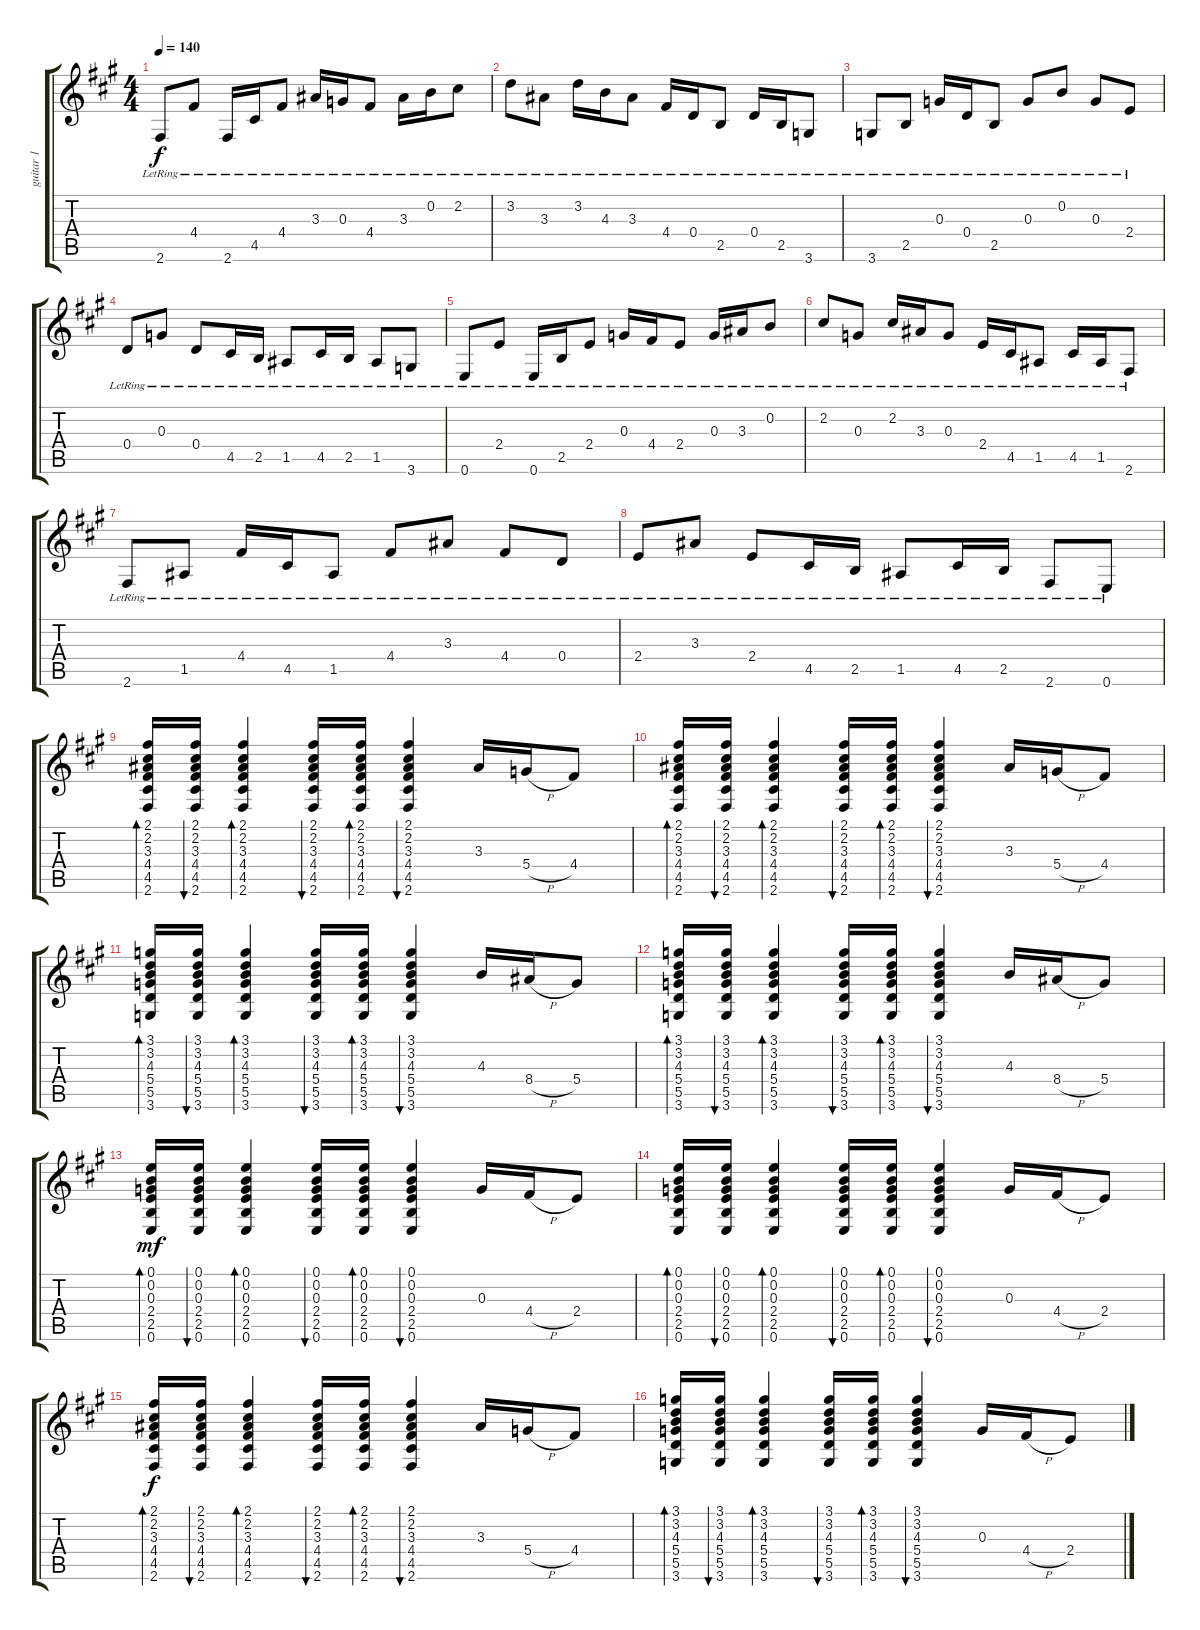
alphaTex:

\track ("guitar 1" "guitar 1") {instrument distortionguitar}
\staff {score tabs}
\tuning (E4 B3 G3 D3 A2 E2) {hide}
\ts (4 4)
\tempo 140
\clef g2
\ks f#minor
2.6{lr}.8{dy f instrument electricguitarclean} 4.4{lr}.8 2.6{lr}.16 4.5{lr}.16 4.4{lr}.8 3.3{lr}.16 0.3{lr}.16 4.4{lr}.8 3.3{lr}.16 0.2{lr}.16 2.2{lr}.8 |
3.2{lr}.8 3.3{lr}.8 3.2{lr}.16 4.3{lr}.16 3.3{lr}.8 4.4{lr}.16 0.4{lr}.16 2.5{lr}.8 0.4{lr}.16 2.5{lr}.16 3.6{lr}.8 |
3.6{lr}.8 2.5{lr}.8 0.3{lr}.16 0.4{lr}.16 2.5{lr}.8 0.3{lr}.8 0.2{lr}.8 0.3{lr}.8 2.4{lr}.8 |
0.4{lr}.8 0.3{lr}.8 0.4{lr}.8 4.5{lr}.16 2.5{lr}.16 1.5{lr}.8 4.5{lr}.16 2.5{lr}.16 1.5{lr}.8 3.6{lr}.8 |
0.6{lr}.8 2.4{lr}.8 0.6{lr}.16 2.5{lr}.16 2.4{lr}.8 0.3{lr}.16 4.4{lr}.16 2.4{lr}.8 0.3{lr}.16 3.3{lr}.16 0.2{lr}.8 |
2.2{lr}.8 0.3{lr}.8 2.2{lr}.16 3.3{lr}.16 0.3{lr}.8 2.4{lr}.16 4.5{lr}.16 1.5{lr}.8 4.5{lr}.16 1.5{lr}.16 2.6{lr}.8 |
2.6{lr}.8 1.5{lr}.8 4.4{lr}.16 4.5{lr}.16 1.5{lr}.8 4.4{lr}.8 3.3{lr}.8 4.4{lr}.8 0.4{lr}.8 |
2.4{lr}.8 3.3{lr}.8 2.4{lr}.8 4.5{lr}.16 2.5{lr}.16 1.5{lr}.8 4.5{lr}.16 2.5{lr}.16 2.6{lr}.8 0.6{lr}.8 |
(2.1 2.2 3.3 4.4 4.5 2.6).16{bd 120 instrument acousticguitarsteel} (2.1 2.2 3.3 4.4 4.5 2.6).16{bu 120} (2.1 2.2 3.3 4.4 4.5 2.6).4{bd 120} (2.1 2.2 3.3 4.4 4.5 2.6).16{bu 120} (2.1 2.2 3.3 4.4 4.5 2.6).16{bd 120} (2.1 2.2 3.3 4.4 4.5 2.6).4{bu 120} 3.3.16 5.4{h}.16 4.4.8 |
(2.1 2.2 3.3 4.4 4.5 2.6).16{bd 120} (2.1 2.2 3.3 4.4 4.5 2.6).16{bu 120} (2.1 2.2 3.3 4.4 4.5 2.6).4{bd 120} (2.1 2.2 3.3 4.4 4.5 2.6).16{bu 120} (2.1 2.2 3.3 4.4 4.5 2.6).16{bd 120} (2.1 2.2 3.3 4.4 4.5 2.6).4{bu 120} 3.3.16 5.4{h}.16 4.4.8 |
(3.1 3.2 4.3 5.4 5.5 3.6).16{bd 120} (3.1 3.2 4.3 5.4 5.5 3.6).16{bu 120} (3.1 3.2 4.3 5.4 5.5 3.6).4{bd 120} (3.1 3.2 4.3 5.4 5.5 3.6).16{bu 120} (3.1 3.2 4.3 5.4 5.5 3.6).16{bd 120} (3.1 3.2 4.3 5.4 5.5 3.6).4{bu 120} 4.3.16 8.4{h}.16 5.4.8 |
(3.1 3.2 4.3 5.4 5.5 3.6).16{bd 120} (3.1 3.2 4.3 5.4 5.5 3.6).16{bu 120} (3.1 3.2 4.3 5.4 5.5 3.6).4{bd 120} (3.1 3.2 4.3 5.4 5.5 3.6).16{bu 120} (3.1 3.2 4.3 5.4 5.5 3.6).16{bd 120} (3.1 3.2 4.3 5.4 5.5 3.6).4{bu 120} 4.3.16 8.4{h}.16 5.4.8 |
(0.1 0.2 0.3 2.4 2.5 0.6).16{bd 120 dy mf} (0.1 0.2 0.3 2.4 2.5 0.6).16{bu 120} (0.1 0.2 0.3 2.4 2.5 0.6).4{bd 120} (0.1 0.2 0.3 2.4 2.5 0.6).16{bu 120} (0.1 0.2 0.3 2.4 2.5 0.6).16{bd 120} (0.1 0.2 0.3 2.4 2.5 0.6).4{bu 120} 0.3.16 4.4{h}.16 2.4.8 |
(0.1 0.2 0.3 2.4 2.5 0.6).16{bd 120} (0.1 0.2 0.3 2.4 2.5 0.6).16{bu 120} (0.1 0.2 0.3 2.4 2.5 0.6).4{bd 120} (0.1 0.2 0.3 2.4 2.5 0.6).16{bu 120} (0.1 0.2 0.3 2.4 2.5 0.6).16{bd 120} (0.1 0.2 0.3 2.4 2.5 0.6).4{bu 120} 0.3.16 4.4{h}.16 2.4.8 |
(2.1 2.2 3.3 4.4 4.5 2.6).16{bd 120 dy f} (2.1 2.2 3.3 4.4 4.5 2.6).16{bu 120} (2.1 2.2 3.3 4.4 4.5 2.6).4{bd 120} (2.1 2.2 3.3 4.4 4.5 2.6).16{bu 120} (2.1 2.2 3.3 4.4 4.5 2.6).16{bd 120} (2.1 2.2 3.3 4.4 4.5 2.6).4{bu 120} 3.3.16 5.4{h}.16 4.4.8 |
(3.1 3.2 4.3 5.4 5.5 3.6).16{bd 120} (3.1 3.2 4.3 5.4 5.5 3.6).16{bu 120} (3.1 3.2 4.3 5.4 5.5 3.6).4{bd 120} (3.1 3.2 4.3 5.4 5.5 3.6).16{bu 120} (3.1 3.2 4.3 5.4 5.5 3.6).16{bd 120} (3.1 3.2 4.3 5.4 5.5 3.6).4{bu 120} 0.3.16 4.4{h}.16 2.4.8
